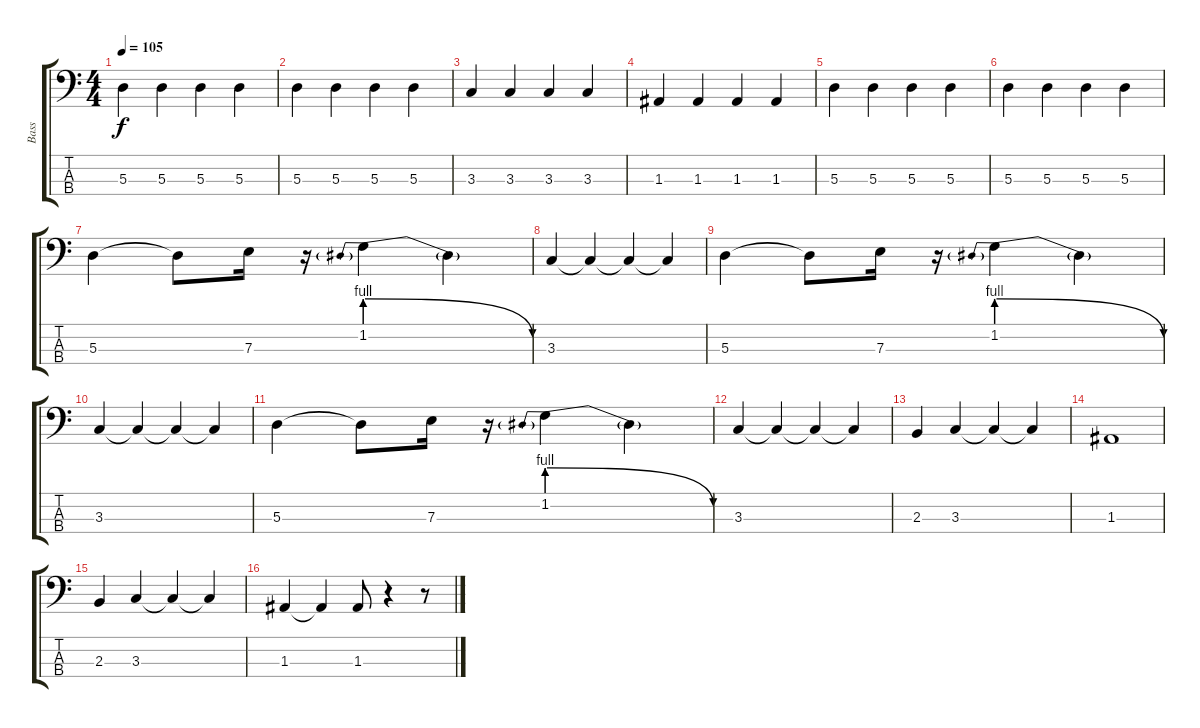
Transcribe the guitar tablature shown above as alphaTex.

\track ("Bass" "Bass") {instrument electricbassfinger}
\staff {score tabs}
\tuning (G2 D2 A1 E1) {hide}
\ts (4 4)
\tempo 105
\clef f4
\ks c
5.3.4{dy f} 5.3.4 5.3.4 5.3.4 |
5.3.4 5.3.4 5.3.4 5.3.4 |
3.3.4 3.3.4 3.3.4 3.3.4 |
1.3.4 1.3.4 1.3.4 1.3.4 |
5.3.4 5.3.4 5.3.4 5.3.4 |
5.3.4 5.3.4 5.3.4 5.3.4 |
5.3.4 5.3{t}.8 7.3.16 r.16 1.2{be (prebendrelease 0 4 60 0)}.4 1.2{t}.4 |
3.3.4 3.3{t}.4 3.3{t}.4 3.3{t}.4 |
5.3.4 5.3{t}.8 7.3.16 r.16 1.2{be (prebendrelease 0 4 60 0)}.4 1.2{t}.4 |
3.3.4 3.3{t}.4 3.3{t}.4 3.3{t}.4 |
5.3.4 5.3{t}.8 7.3.16 r.16 1.2{be (prebendrelease 0 4 60 0)}.4 1.2{t}.4 |
3.3.4 3.3{t}.4 3.3{t}.4 3.3{t}.4 |
2.3.4 3.3.4 3.3{t}.4 3.3{t}.4 |
1.3.1 |
2.3.4 3.3.4 3.3{t}.4 3.3{t}.4 |
1.3.4 1.3{t}.4 1.3.8 r.4 r.8
